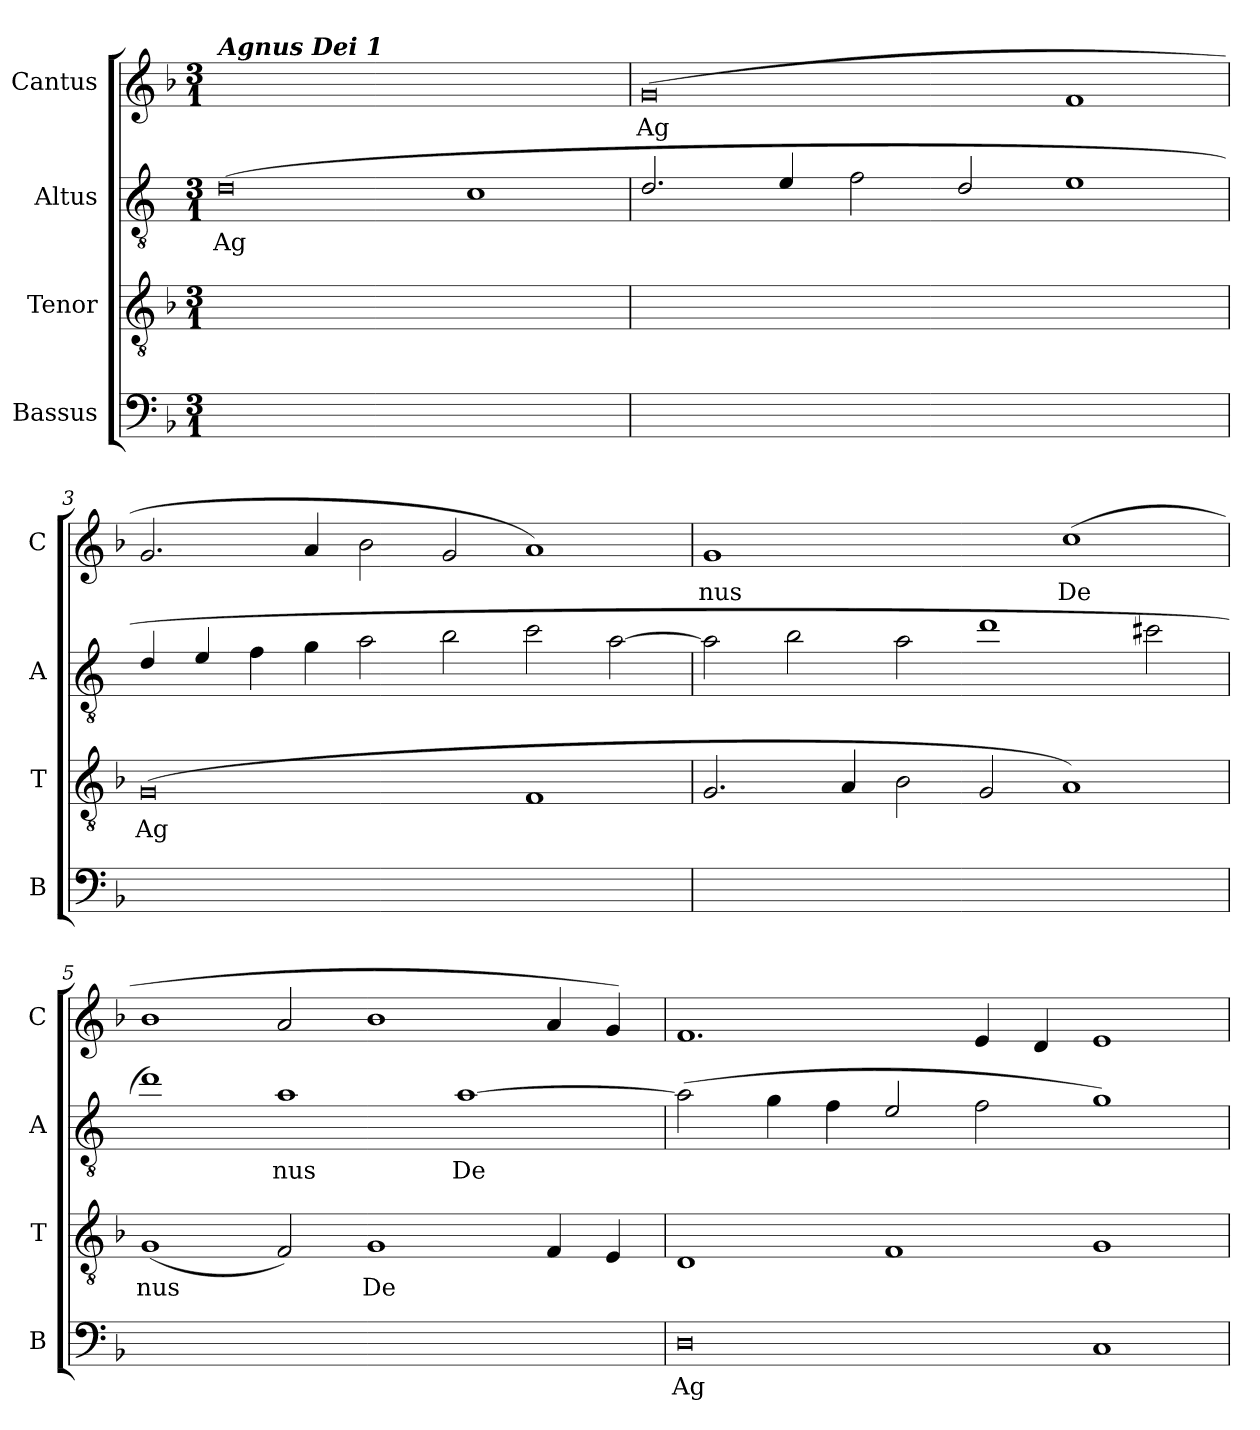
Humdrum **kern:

**kern	**text	**kern	**text	**kern	**text	**kern	**text
*part4	*part4	*part3	*part3	*part2	*part2	*part1	*part1
*staff4	*staff4	*staff3	*staff3	*staff2	*staff2	*staff1	*staff1
*I"Bassus	*	*I"Tenor	*	*I"Altus	*	*I"Cantus	*
*I'B	*	*I'T	*	*I'A	*	*I'C	*
*clefF4	*	*clefGv2	*	*clefGv2	*	*clefG2	*
*	*	*	*	*ITrd4c7	*	*	*
*k[b-]	*	*k[b-]	*	*k[b-]	*	*k[b-]	*
*M3/1	*	*M3/1	*	*M3/1	*	*M3/1	*
=1	=1	=1	=1	=1	=1	=1	=1
!	!	!	!	!	!	!LO:TX:a:Bi:t=Agnus Dei 1	!
!	!	!	!	!	!LO:LY:b	!	!
0.ryy	.	0.ryy	.	(0G	Ag	0.ryy	.
.	.	.	.	1F	.	.	.
=2	=2	=2	=2	=2	=2	=2	=2
!	!	!	!	!	!	!	!LO:LY:b
0.ryy	.	0.ryy	.	2.G/	.	(0g	Ag
.	.	.	.	4A/	.	.	.
.	.	.	.	2B-\	.	.	.
.	.	.	.	2G/	.	.	.
.	.	.	.	1A	.	1f	.
=3	=3	=3	=3	=3	=3	=3	=3
!	!	!	!LO:LY:b	!	!	!	!
0.ryy	.	(0G	Ag	4G/	.	2.g/	.
.	.	.	.	4A/	.	.	.
.	.	.	.	4B-\	.	.	.
.	.	.	.	4c\	.	4a/	.
.	.	.	.	2d\	.	2b-\	.
.	.	.	.	2e\	.	2g/	.
.	.	1F	.	2f\	.	1a)	.
.	.	.	.	[2d\	.	.	.
=4	=4	=4	=4	=4	=4	=4	=4
!	!	!	!	!	!	!	!LO:LY:b
0.ryy	.	2.G/	.	2d\]	.	1g	nus
.	.	.	.	2e\	.	.	.
.	.	4A/	.	.	.	.	.
.	.	2B-\	.	2d\	.	2ryy	.
.	.	2G/	.	1g	.	2ryy	.
!	!	!	!	!	!	!	!LO:LY:b
.	.	1A)	.	.	.	(1cc	De
.	.	.	.	2f#X\	.	.	.
!!LO:LB:g=z
=5	=5	=5	=5	=5	=5	=5	=5
!	!	!	!LO:LY:b	!	!	!	!
0.ryy	.	(1G	nus	1g)	.	1b-	.
!	!	!	!	!	!LO:LY:b	!	!
.	.	2F/)	.	1d	nus	2a/	.
!	!	!	!LO:LY:b	!	!	!	!
.	.	1G	De	.	.	1b-	.
!	!	!	!	!	!LO:LY:b	!	!
.	.	.	.	[1d	De	.	.
.	.	4F/	.	.	.	4a/	.
.	.	4E/	.	.	.	4g/)	.
=6	=6	=6	=6	=6	=6	=6	=6
!	!LO:LY:b	!	!	!	!	!	!
0D	Ag	1D	.	(2d\]	.	1.f	.
.	.	.	.	4c\	.	.	.
.	.	.	.	4B-\	.	.	.
.	.	1F	.	2A/	.	.	.
.	.	.	.	2B-\	.	4e/	.
.	.	.	.	.	.	4d/	.
1C	.	1G	.	1c)	.	1e	.
=	=	=	=	=	=	=	=
*-	*-	*-	*-	*-	*-	*-	*-
